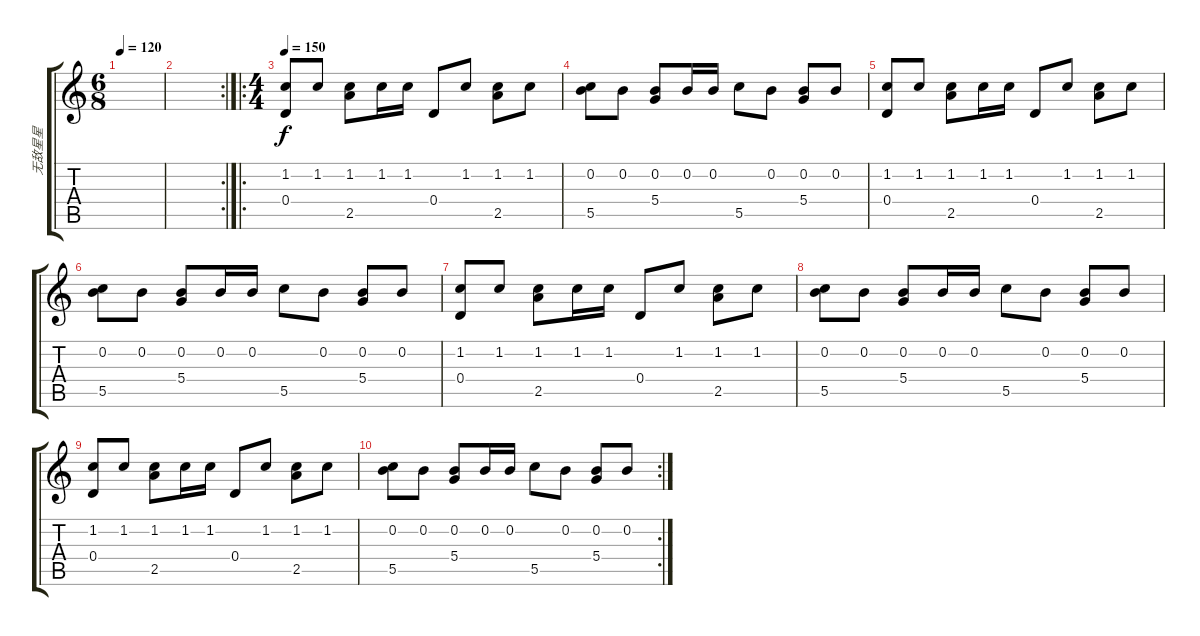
\track ("无敌星星" "无敌星星") {instrument acousticguitarnylon}
\staff {score tabs}
\tuning (E4 B3 G3 D3 G3 D3) {hide}
\ts (6 8)
\tempo 120
\clef g2
\ks c
|
\rc 2
|
\ro
\ts (4 4)
\tempo 150
(1.2 0.4).8 1.2.8 (1.2 2.5).8 1.2.16 1.2.16 0.4.8 1.2.8 (1.2 2.5).8 1.2.8 |
(0.2 5.5).8 0.2.8 (0.2 5.4).8 0.2.16 0.2.16 5.5.8 0.2.8 (0.2 5.4).8 0.2.8 |
(1.2 0.4).8 1.2.8 (1.2 2.5).8 1.2.16 1.2.16 0.4.8 1.2.8 (1.2 2.5).8 1.2.8 |
(0.2 5.5).8 0.2.8 (0.2 5.4).8 0.2.16 0.2.16 5.5.8 0.2.8 (0.2 5.4).8 0.2.8 |
(1.2 0.4).8 1.2.8 (1.2 2.5).8 1.2.16 1.2.16 0.4.8 1.2.8 (1.2 2.5).8 1.2.8 |
(0.2 5.5).8 0.2.8 (0.2 5.4).8 0.2.16 0.2.16 5.5.8 0.2.8 (0.2 5.4).8 0.2.8 |
(1.2 0.4).8 1.2.8 (1.2 2.5).8 1.2.16 1.2.16 0.4.8 1.2.8 (1.2 2.5).8 1.2.8 |
\rc 2
(0.2 5.5).8 0.2.8 (0.2 5.4).8 0.2.16 0.2.16 5.5.8 0.2.8 (0.2 5.4).8 0.2.8
